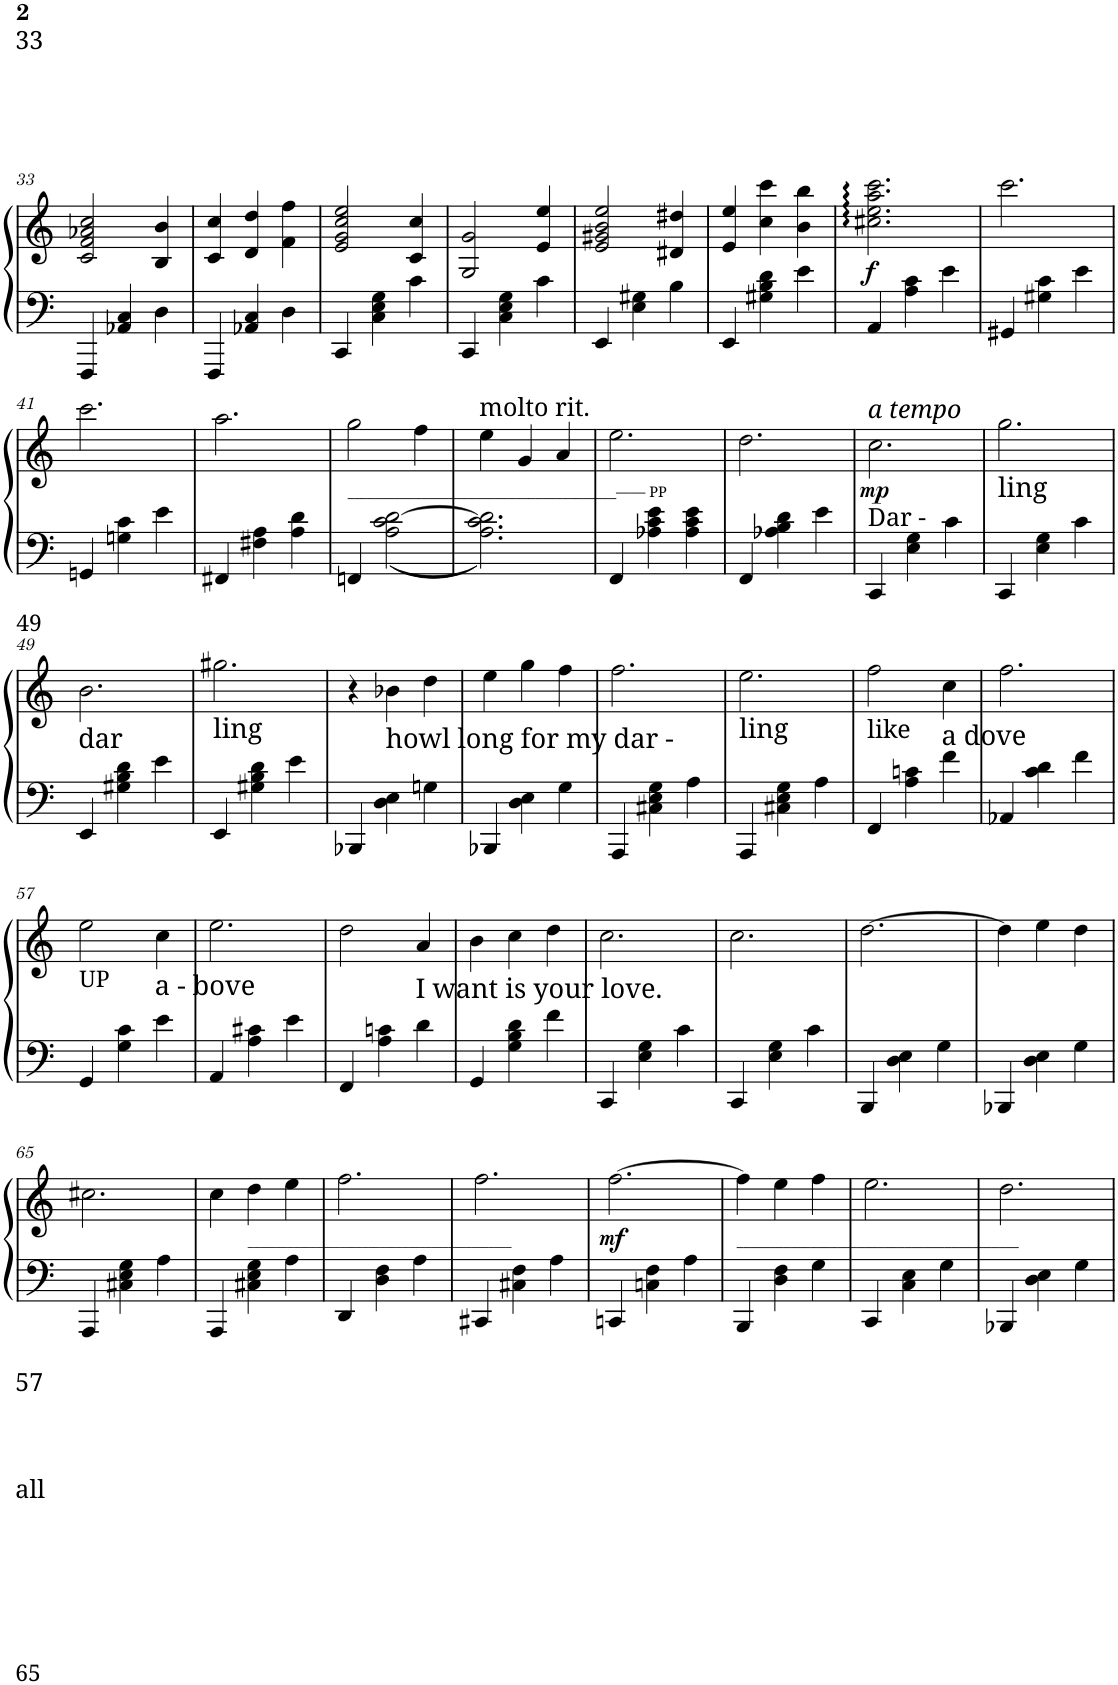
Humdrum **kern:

**kern	**kern	**dynam
*part1	*part1	*part1
*staff2	*staff1	*staff1/2
*I"Piano	*	*
*I'Pno	*	*
!!LO:PB:g=z
*clefF4	*clefG2	*
*k[]	*k[]	*
*M3/4	*M3/4	*
=33	=33	=33
4FFF/	2c/ 2f/ 2a-X/ 2cc/	.
4AA-X/ 4C/	.	.
4D\	4B/ 4b/	.
=34	=34	=34
4FFF/	4c/ 4cc/	.
4AA-X/ 4C/	4d/ 4dd/	.
4D\	4f\ 4ff\	.
=35	=35	=35
4CC/	2e/ 2g/ 2cc/ 2ee/	.
4C\ 4E\ 4G\	.	.
4c\	4c/ 4cc/	.
=36	=36	=36
4CC/	2G/ 2g/	.
4C\ 4E\ 4G\	.	.
4c\	4e/ 4ee/	.
=37	=37	=37
4EE/	2e/ 2g#X/ 2b/ 2ee/	.
4E\ 4G#X\	.	.
4B\	4d#X/ 4dd#X/	.
=38	=38	=38
4EE/	4e/ 4ee/	.
4G#X\ 4B\ 4d\	4cc\ 4ccc\	.
4e\	4b\ 4bb\	.
=39	=39	=39
!	!	!LO:DY:b
4AA/	2.cc#X\: 2.ee\: 2.aa\: 2.ccc\:	f
4A\ 4c\	.	.
4e\	.	.
=40	=40	=40
4GG#X/	2.ccc\	.
4G#X\ 4c\	.	.
4e\	.	.
!!LO:LB:g=z
=41	=41	=41
4GGn/	2.ccc\	.
4Gn\ 4c\	.	.
4e\	.	.
=42	=42	=42
4FF#X/	2.aa\	.
4F#X\ 4A\	.	.
4A\ 4d\	.	.
=43	=43	=43
!	!LO:TX:b:t=________________________________________—— PP	!
4FFn/	2gg\	.
2A\ 2c\ [>2d\	.	.
.	4ff\	.
=44	=44	=44
!	!LO:TX:a:t=molto rit.	!
2.A\ 2.c\ 2.d\]	4ee\	.
.	4g/	.
.	4a/	.
=45	=45	=45
4FF/	2.ee\	.
4A-X\ 4c\ 4e\	.	.
4A-\ 4c\ 4e\	.	.
=46	=46	=46
4FF/	2.dd\	.
4A-X\ 4B\ 4d\	.	.
4e\	.	.
=47	=47	=47
!	!LO:TX:a:i:t=a tempo	!
!	!LO:TX:b:t=Dar -	!
!	!	!LO:DY:b
4CC/	2.cc\	mp
4E\ 4G\	.	.
4c\	.	.
=48	=48	=48
!	!LO:TX:b:t=ling	!
4CC/	2.gg\	.
4E\ 4G\	.	.
4c\	.	.
!!LO:LB:g=z
=49	=49	=49
!	!LO:TX:b:t=dar	!
4EE/	2.b\	.
4G#X\ 4B\ 4d\	.	.
4e\	.	.
=50	=50	=50
!	!LO:TX:b:t=ling	!
4EE/	2.gg#X\	.
4G#X\ 4B\ 4d\	.	.
4e\	.	.
=51	=51	=51
4BBB-X/	4r	.
!	!LO:TX:b:t=howl long for my dar -	!
4D\ 4E\	4b-X\	.
4Gn\	4dd\	.
=52	=52	=52
4BBB-X/	4ee\	.
4D\ 4E\	4gg\	.
4G\	4ff\	.
=53	=53	=53
4AAA/	2.ff\	.
4C#X\ 4E\ 4G\	.	.
4A\	.	.
=54	=54	=54
!	!LO:TX:b:t=ling	!
4AAA/	2.ee\	.
4C#X\ 4E\ 4G\	.	.
4A\	.	.
=55	=55	=55
!	!LO:TX:b:t=like	!
4FF/	2ff\	.
4A\ 4cn\	.	.
!	!LO:TX:b:t=a dove	!
4f\	4cc\	.
=56	=56	=56
4AA-X/	2.ff\	.
4c\ 4d\	.	.
4f\	.	.
!!LO:LB:g=z
=57	=57	=57
!	!LO:TX:b:t=UP	!
4GG/	2ee\	.
4G\ 4c\	.	.
!	!LO:TX:b:t=a - bove	!
4e\	4cc\	.
=58	=58	=58
4AA/	2.ee\	.
4A\ 4c#X\	.	.
4e\	.	.
=59	=59	=59
4FF/	2dd\	.
4A\ 4cn\	.	.
!	!LO:TX:b:t=I want is your love.	!
4d\	4a/	.
=60	=60	=60
4GG/	4b\	.
4G\ 4B\ 4d\	4cc\	.
4f\	4dd\	.
=61	=61	=61
4CC/	2.cc\	.
4E\ 4G\	.	.
4c\	.	.
=62	=62	=62
4CC/	2.cc\	.
4E\ 4G\	.	.
4c\	.	.
=63	=63	=63
4BBB/	[>2.dd\	.
4D\ 4E\	.	.
4G\	.	.
=64	=64	=64
4BBB-X/	4dd\]	.
4D\ 4E\	4ee\	.
4G\	4dd\	.
!!LO:LB:g=z
=65	=65	=65
4AAA/	2.cc#X\	.
4C#X\ 4E\ 4G\	.	.
4A\	.	.
=66	=66	=66
4AAA/	4cc\	.
!	!LO:TX:b:t=______________________________________________	!
4C#X\ 4E\ 4G\	4dd\	.
4A\	4ee\	.
=67	=67	=67
4DD/	2.ff\	.
4D\ 4F\	.	.
4A\	.	.
=68	=68	=68
4CC#X/	2.ff\	.
4C#X\ 4F\	.	.
4A\	.	.
=69	=69	=69
!	!	!LO:DY:b
4CCn/	[>2.ff\	mf
4Cn\ 4F\	.	.
4A\	.	.
=70	=70	=70
!	!LO:TX:b:t=__________________________________________	!
4BBB/	4ff\]	.
4D\ 4F\	4ee\	.
4G\	4ff\	.
=71	=71	=71
4CC/	2.ee\	.
4C\ 4E\	.	.
4G\	.	.
=72	=72	=72
4BBB-X/	2.dd\	.
4D\ 4E\	.	.
4G\	.	.
=	=	=
*-	*-	*-
